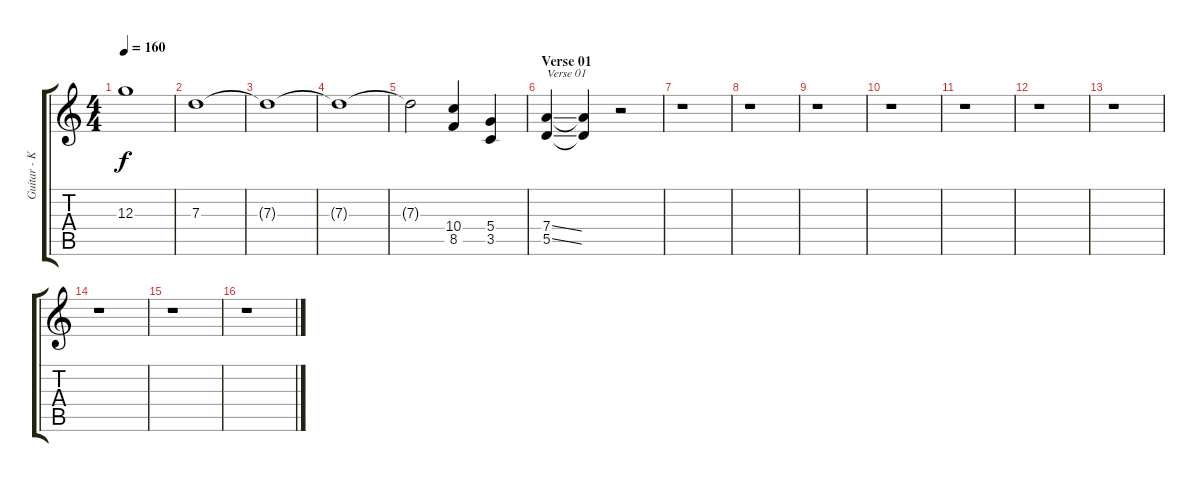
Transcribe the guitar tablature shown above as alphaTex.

\track ("Guitar - Kai Hansen" "Guitar - K") {instrument distortionguitar}
\staff {score tabs}
\tuning (E4 B3 G3 D3 A2 E2) {hide}
\ts (4 4)
\tempo 160
\clef g2
\ks c
12.3.1{dy f} |
7.3.1 |
7.3{t}.1 |
7.3{t}.1 |
7.3{t}.2 (10.4 8.5).4 (5.4 3.5).4 |
\section ("" "Verse 01")
(7.4{ss} 5.5{ss}).4{txt "Verse 01"} (7.4{t} 5.5{t}).4 r.2 |
r.1 |
r.1 |
r.1 |
r.1 |
r.1 |
r.1 |
r.1 |
r.1 |
r.1 |
r.1
